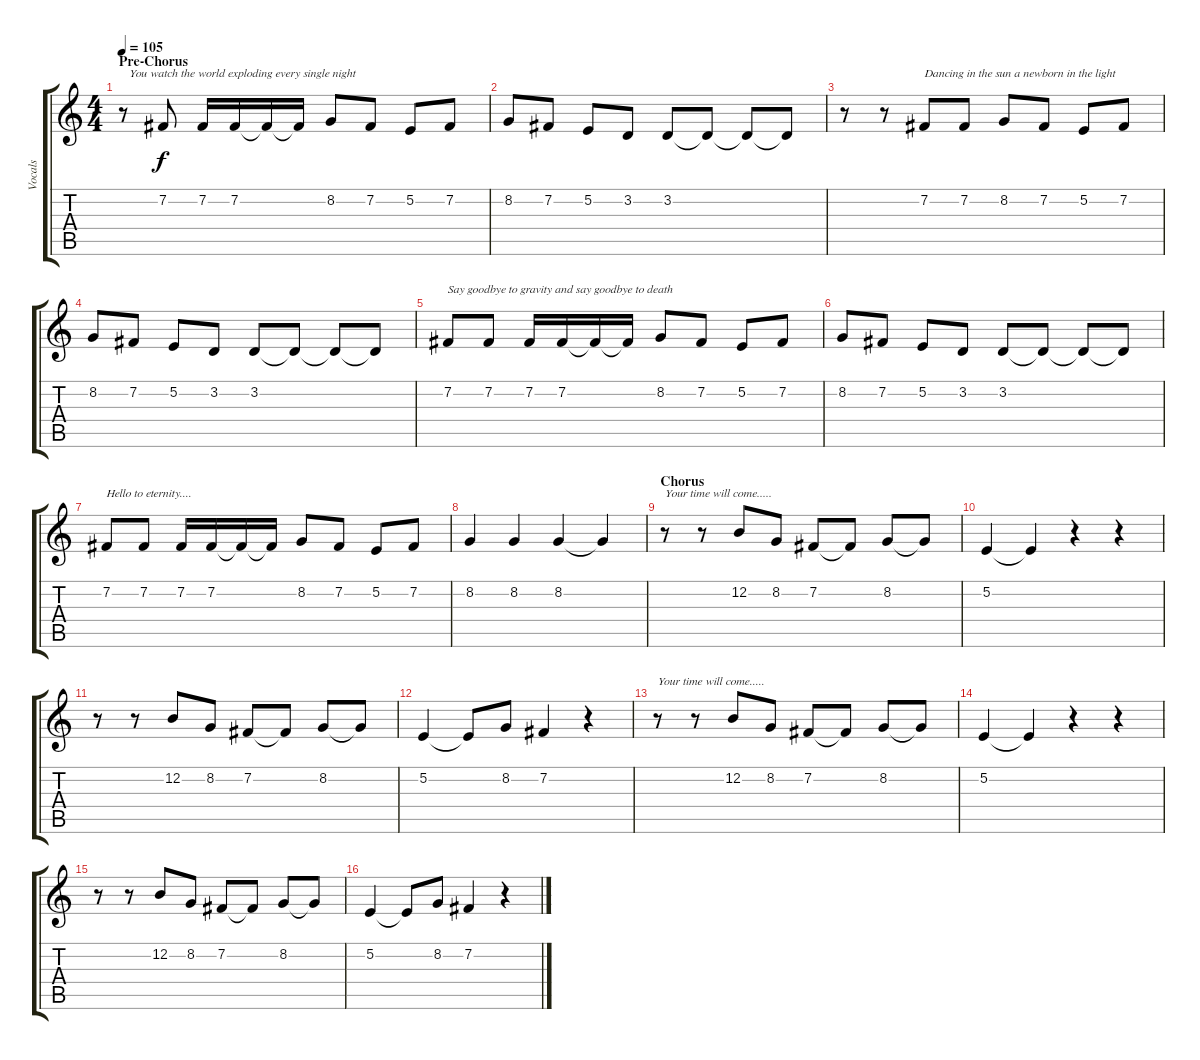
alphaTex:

\track ("Vocals" "Vocals") {instrument lead8bassandlead}
\staff {score tabs}
\tuning (E4 B3 G3 D3 A2 E2) {hide}
\ts (4 4)
\section ("" "Pre-Chorus")
\tempo 105
\clef g2
\ks c
r.8{txt "  You watch the world exploding every single night" dy f} 7.2.8 7.2.16 7.2.16 7.2{t}.16 7.2{t}.16 8.2.8 7.2.8 5.2.8 7.2.8 |
8.2.8 7.2.8 5.2.8 3.2.8 3.2.8 3.2{t}.8 3.2{t}.8 3.2{t}.8 |
r.8 r.8 7.2.8{txt "Dancing in the sun a newborn in the light"} 7.2.8 8.2.8 7.2.8 5.2.8 7.2.8 |
8.2.8 7.2.8 5.2.8 3.2.8 3.2.8 3.2{t}.8 3.2{t}.8 3.2{t}.8 |
7.2.8{txt "Say goodbye to gravity and say goodbye to death"} 7.2.8 7.2.16 7.2.16 7.2{t}.16 7.2{t}.16 8.2.8 7.2.8 5.2.8 7.2.8 |
8.2.8 7.2.8 5.2.8 3.2.8 3.2.8 3.2{t}.8 3.2{t}.8 3.2{t}.8 |
7.2.8{txt "Hello to eternity...."} 7.2.8 7.2.16 7.2.16 7.2{t}.16 7.2{t}.16 8.2.8 7.2.8 5.2.8 7.2.8 |
8.2.4 8.2.4 8.2.4 8.2{t}.4 |
\section ("" "Chorus")
r.8{txt "Your time will come....."} r.8 12.2.8 8.2.8 7.2.8 7.2{t}.8 8.2.8 8.2{t}.8 |
5.2.4 5.2{t}.4 r.4 r.4 |
r.8 r.8 12.2.8 8.2.8 7.2.8 7.2{t}.8 8.2.8 8.2{t}.8 |
5.2.4 5.2{t}.8 8.2.8 7.2.4 r.4 |
r.8{txt "Your time will come....."} r.8 12.2.8 8.2.8 7.2.8 7.2{t}.8 8.2.8 8.2{t}.8 |
5.2.4 5.2{t}.4 r.4 r.4 |
r.8 r.8 12.2.8 8.2.8 7.2.8 7.2{t}.8 8.2.8 8.2{t}.8 |
5.2.4 5.2{t}.8 8.2.8 7.2.4 r.4
